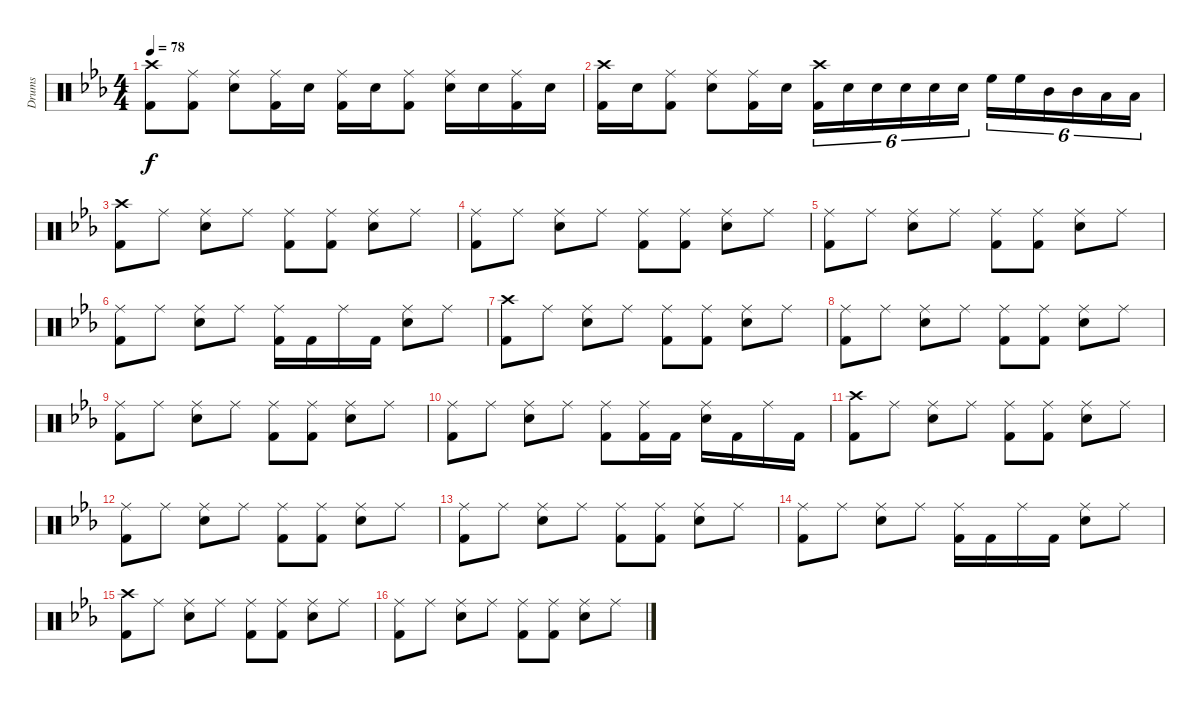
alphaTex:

\track ("Drums" "Drums") {instrument percussion}
\staff {score}
\articulation defaults
\ts (4 4)
\tempo 78
\clef neutral
\ks eb
("Crash high (hit)" "Kick (hit) 2").8{dy f} ("Ride (middle)" "Kick (hit) 2").8 ("Ride (middle)" "Snare (hit) 2").8 ("Ride (middle)" "Kick (hit) 2").16 "Snare (hit) 2".16 ("Ride (middle)" "Kick (hit) 2").16 "Snare (hit) 2".16 ("Ride (middle)" "Kick (hit) 2").8 ("Ride (middle)" "Snare (hit) 2").16 "Snare (hit) 2".16 ("Ride (middle)" "Kick (hit) 2").16 "Snare (hit) 2".16 |
("Crash high (hit)" "Kick (hit) 2").16 "Snare (hit) 2".16 ("Ride (middle)" "Kick (hit) 2").8 ("Ride (middle)" "Snare (hit) 2").8 ("Ride (middle)" "Kick (hit) 2").16 "Snare (hit) 2".16 ("Crash high (hit)" "Kick (hit) 2").16{tu (6 4)} "Snare (hit) 2".16{tu (6 4)} "Snare (hit) 2".16{tu (6 4)} "Snare (hit) 2".16{tu (6 4)} "Snare (hit) 2".16{tu (6 4)} "Snare (hit) 2".16{tu (6 4)} "High Floor Tom (hit)".16{tu (6 4)} "High Floor Tom (hit)".16{tu (6 4)} "Mid Tom (hit)".16{tu (6 4)} "Mid Tom (hit)".16{tu (6 4)} "Low Tom (hit)".16{tu (6 4)} "Low Tom (hit)".16{tu (6 4)} |
("Crash high (hit)" "Kick (hit) 2").8 "Ride (middle)".8 ("Ride (middle)" "Snare (hit) 2").8 "Ride (middle)".8 ("Ride (middle)" "Kick (hit) 2").8 ("Ride (middle)" "Kick (hit) 2").8 ("Ride (middle)" "Snare (hit) 2").8 "Ride (middle)".8 |
("Ride (middle)" "Kick (hit) 2").8 "Ride (middle)".8 ("Ride (middle)" "Snare (hit) 2").8 "Ride (middle)".8 ("Ride (middle)" "Kick (hit) 2").8 ("Ride (middle)" "Kick (hit) 2").8 ("Ride (middle)" "Snare (hit) 2").8 "Ride (middle)".8 |
("Ride (middle)" "Kick (hit) 2").8 "Ride (middle)".8 ("Ride (middle)" "Snare (hit) 2").8 "Ride (middle)".8 ("Ride (middle)" "Kick (hit) 2").8 ("Ride (middle)" "Kick (hit) 2").8 ("Ride (middle)" "Snare (hit) 2").8 "Ride (middle)".8 |
("Ride (middle)" "Kick (hit) 2").8 "Ride (middle)".8 ("Ride (middle)" "Snare (hit) 2").8 "Ride (middle)".8 ("Ride (middle)" "Kick (hit) 2").16 "Kick (hit) 2".16 "Ride (middle)".16 "Kick (hit) 2".16 ("Ride (middle)" "Snare (hit) 2").8 "Ride (middle)".8 |
("Crash high (hit)" "Kick (hit) 2").8 "Ride (middle)".8 ("Ride (middle)" "Snare (hit) 2").8 "Ride (middle)".8 ("Ride (middle)" "Kick (hit) 2").8 ("Ride (middle)" "Kick (hit) 2").8 ("Ride (middle)" "Snare (hit) 2").8 "Ride (middle)".8 |
("Ride (middle)" "Kick (hit) 2").8 "Ride (middle)".8 ("Ride (middle)" "Snare (hit) 2").8 "Ride (middle)".8 ("Ride (middle)" "Kick (hit) 2").8 ("Ride (middle)" "Kick (hit) 2").8 ("Ride (middle)" "Snare (hit) 2").8 "Ride (middle)".8 |
("Ride (middle)" "Kick (hit) 2").8 "Ride (middle)".8 ("Ride (middle)" "Snare (hit) 2").8 "Ride (middle)".8 ("Ride (middle)" "Kick (hit) 2").8 ("Ride (middle)" "Kick (hit) 2").8 ("Ride (middle)" "Snare (hit) 2").8 "Ride (middle)".8 |
("Ride (middle)" "Kick (hit) 2").8 "Ride (middle)".8 ("Ride (middle)" "Snare (hit) 2").8 "Ride (middle)".8 ("Ride (middle)" "Kick (hit) 2").8 ("Ride (middle)" "Kick (hit) 2").16 "Kick (hit) 2".16 ("Ride (middle)" "Snare (hit) 2").16 "Kick (hit) 2".16 "Ride (middle)".16 "Kick (hit) 2".16 |
("Crash high (hit)" "Kick (hit) 2").8 "Ride (middle)".8 ("Ride (middle)" "Snare (hit) 2").8 "Ride (middle)".8 ("Ride (middle)" "Kick (hit) 2").8 ("Ride (middle)" "Kick (hit) 2").8 ("Ride (middle)" "Snare (hit) 2").8 "Ride (middle)".8 |
("Ride (middle)" "Kick (hit) 2").8 "Ride (middle)".8 ("Ride (middle)" "Snare (hit) 2").8 "Ride (middle)".8 ("Ride (middle)" "Kick (hit) 2").8 ("Ride (middle)" "Kick (hit) 2").8 ("Ride (middle)" "Snare (hit) 2").8 "Ride (middle)".8 |
("Ride (middle)" "Kick (hit) 2").8 "Ride (middle)".8 ("Ride (middle)" "Snare (hit) 2").8 "Ride (middle)".8 ("Ride (middle)" "Kick (hit) 2").8 ("Ride (middle)" "Kick (hit) 2").8 ("Ride (middle)" "Snare (hit) 2").8 "Ride (middle)".8 |
("Ride (middle)" "Kick (hit) 2").8 "Ride (middle)".8 ("Ride (middle)" "Snare (hit) 2").8 "Ride (middle)".8 ("Ride (middle)" "Kick (hit) 2").16 "Kick (hit) 2".16 "Ride (middle)".16 "Kick (hit) 2".16 ("Ride (middle)" "Snare (hit) 2").8 "Ride (middle)".8 |
("Crash high (hit)" "Kick (hit) 2").8 "Ride (middle)".8 ("Ride (middle)" "Snare (hit) 2").8 "Ride (middle)".8 ("Ride (middle)" "Kick (hit) 2").8 ("Ride (middle)" "Kick (hit) 2").8 ("Ride (middle)" "Snare (hit) 2").8 "Ride (middle)".8 |
("Ride (middle)" "Kick (hit) 2").8 "Ride (middle)".8 ("Ride (middle)" "Snare (hit) 2").8 "Ride (middle)".8 ("Ride (middle)" "Kick (hit) 2").8 ("Ride (middle)" "Kick (hit) 2").8 ("Ride (middle)" "Snare (hit) 2").8 "Ride (middle)".8
